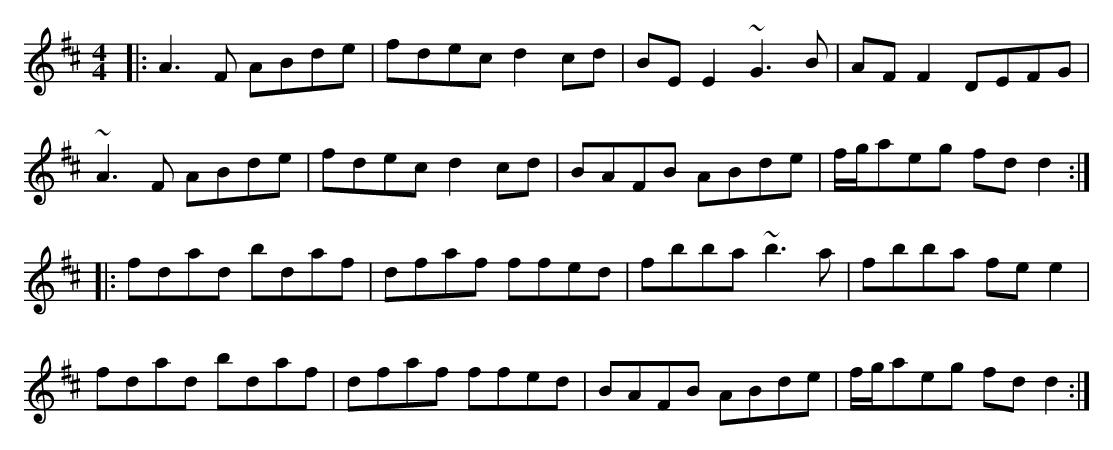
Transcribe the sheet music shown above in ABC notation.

X:1
M:4/4
K:D
|:A3F ABde|fdec d2cd|BEE2 ~G3B|AFF2 DEFG|
~A3F ABde|fdec d2cd|BAFB ABde|f/g/aeg fdd2:|
|:fdad bdaf|dfaf ffed|fbba ~b3a|fbba fee2|
fdad bdaf|dfaf ffed|BAFB ABde|f/g/aeg fdd2:|
